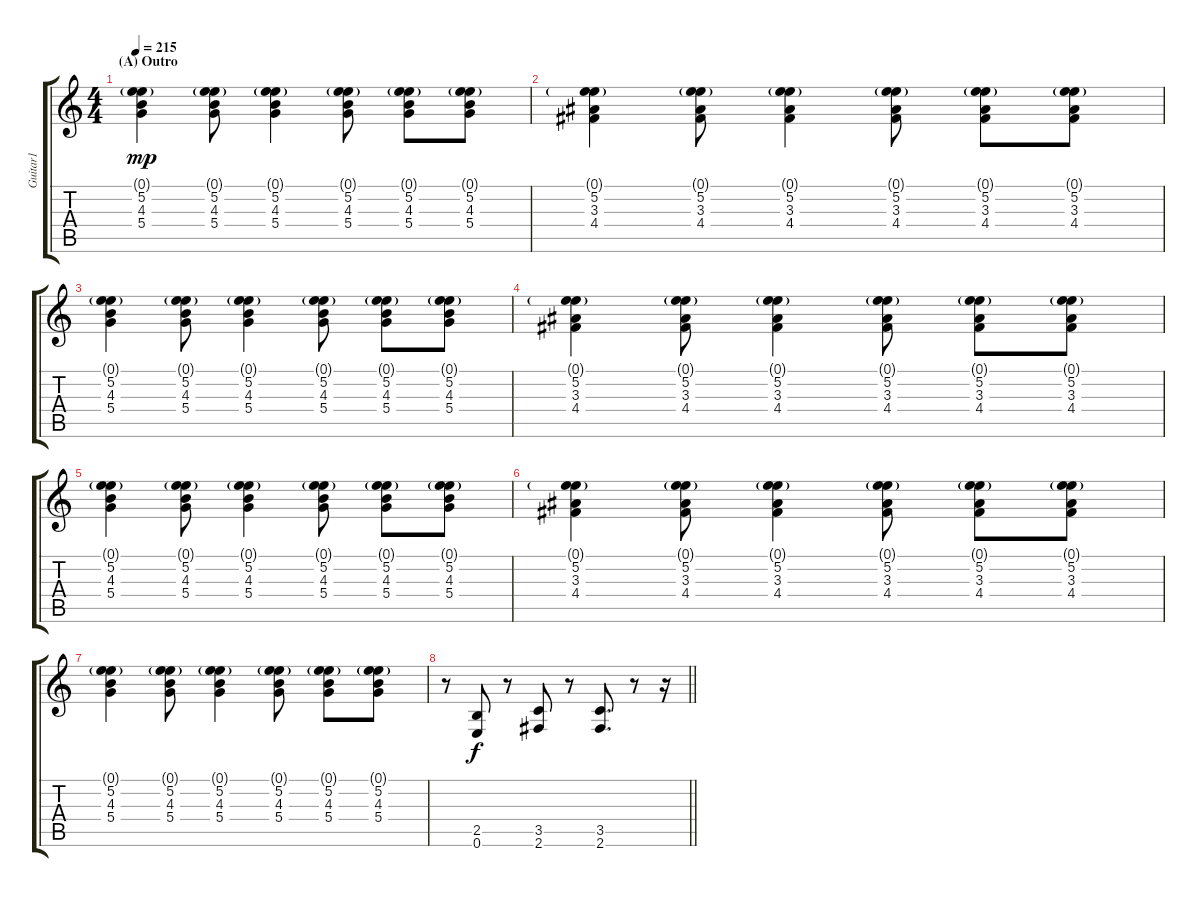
\track ("Guitar1" "Guitar1") {instrument distortionguitar}
\staff {score tabs}
\tuning (E4 B3 G3 D3 A2 E2) {hide}
\ts (4 4)
\section ("" "(A) Outro")
\tempo 215
\clef g2
\ks c
(0.1{g} 5.2 4.3 5.4).4{dy mp} (0.1{g} 5.2 4.3 5.4).8 (0.1{g} 5.2 4.3 5.4).4 (0.1{g} 5.2 4.3 5.4).8 (0.1{g} 5.2 4.3 5.4).8 (0.1{g} 5.2 4.3 5.4).8 |
(0.1{g} 5.2 3.3 4.4).4 (0.1{g} 5.2 3.3 4.4).8 (0.1{g} 5.2 3.3 4.4).4 (0.1{g} 5.2 3.3 4.4).8 (0.1{g} 5.2 3.3 4.4).8 (0.1{g} 5.2 3.3 4.4).8 |
(0.1{g} 5.2 4.3 5.4).4 (0.1{g} 5.2 4.3 5.4).8 (0.1{g} 5.2 4.3 5.4).4 (0.1{g} 5.2 4.3 5.4).8 (0.1{g} 5.2 4.3 5.4).8 (0.1{g} 5.2 4.3 5.4).8 |
(0.1{g} 5.2 3.3 4.4).4 (0.1{g} 5.2 3.3 4.4).8 (0.1{g} 5.2 3.3 4.4).4 (0.1{g} 5.2 3.3 4.4).8 (0.1{g} 5.2 3.3 4.4).8 (0.1{g} 5.2 3.3 4.4).8 |
(0.1{g} 5.2 4.3 5.4).4 (0.1{g} 5.2 4.3 5.4).8 (0.1{g} 5.2 4.3 5.4).4 (0.1{g} 5.2 4.3 5.4).8 (0.1{g} 5.2 4.3 5.4).8 (0.1{g} 5.2 4.3 5.4).8 |
(0.1{g} 5.2 3.3 4.4).4 (0.1{g} 5.2 3.3 4.4).8 (0.1{g} 5.2 3.3 4.4).4 (0.1{g} 5.2 3.3 4.4).8 (0.1{g} 5.2 3.3 4.4).8 (0.1{g} 5.2 3.3 4.4).8 |
(0.1{g} 5.2 4.3 5.4).4 (0.1{g} 5.2 4.3 5.4).8 (0.1{g} 5.2 4.3 5.4).4 (0.1{g} 5.2 4.3 5.4).8 (0.1{g} 5.2 4.3 5.4).8 (0.1{g} 5.2 4.3 5.4).8 |
\barLineRight lightlight
r.8 (2.5 0.6).8{dy f} r.8 (3.5 2.6).8 r.8 (3.5 2.6).8{d} r.8 r.16
